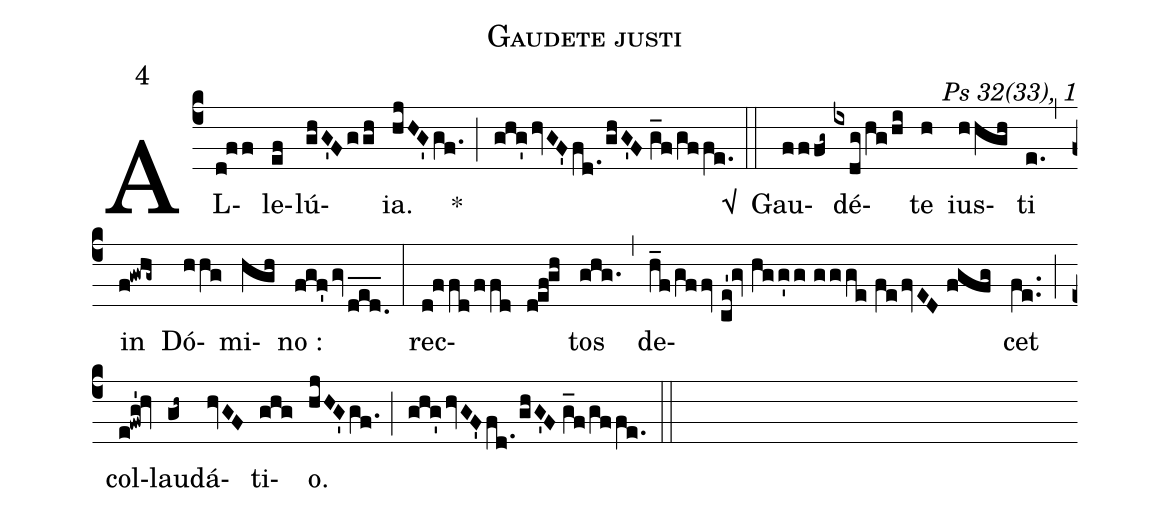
name:Gaudete justi;
commentary: Ps 32(33), 1;
mode:4;
%%
(c4) AL(d!ff)le(ef)lú(ghG'Fggh)ia.(hjHG'gf.) *(;) (ghg'/hvGF'fd./ghG'F//g_f/gffe.) √(::) Gau(fffg~)dé(ixdg/hg/hi)te(h) ius(hhgh)ti(e.) (,) in(f!gwhg~) Dó(hhg)mi(hgh)no~:(fgf'/gv/ded.___) (:) rec(d!ffd/ffd d!ef!gh)tos(ghg.) (,) de(h_f/gffv//ce'!gv//hgg'g//ggge//fe/fvED//fgfg)cet(fe..) (;) col(e!fwg'!hv)lau(gh~)dá(hvGF)ti(ghg)o.(hjHG'gf.) (;) (ghg'/hvGF'fd./ghG'F//g_f/gffe.) (::)
